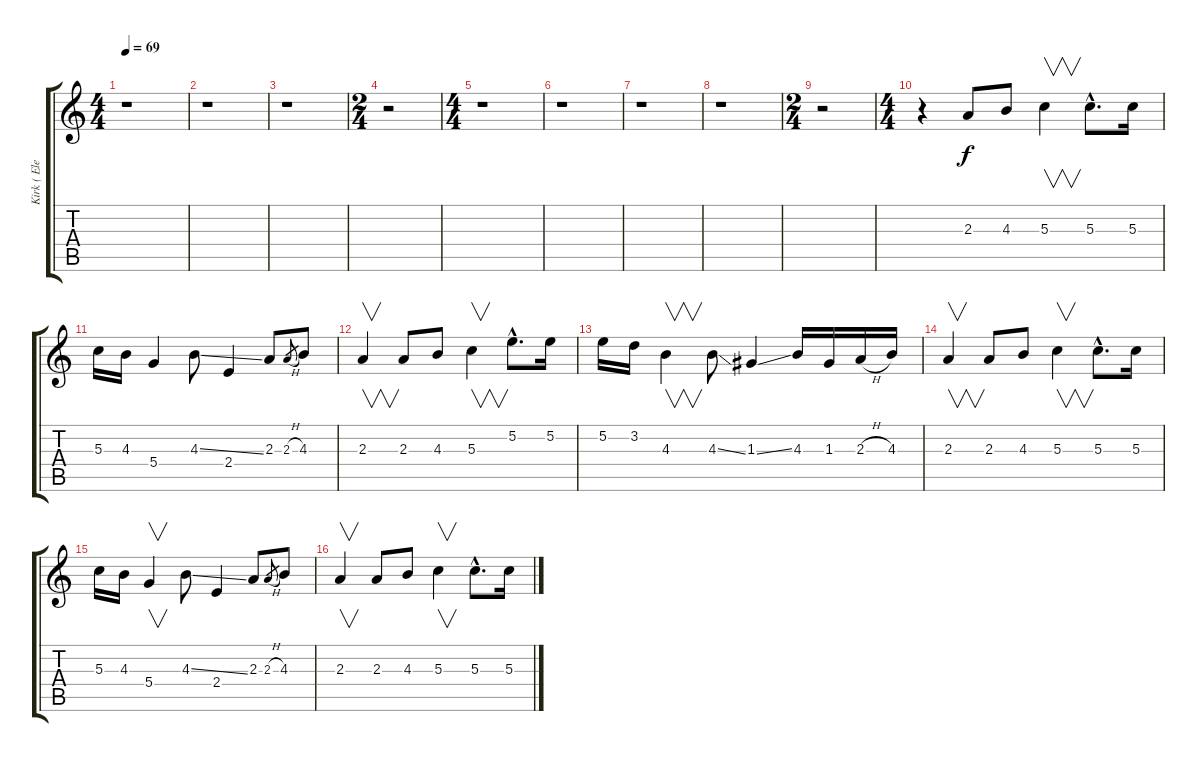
\track ("Kirk ( Electric Guitar )" "Kirk ( Ele") {instrument electricguitarclean}
\staff {score tabs}
\tuning (E4 B3 G3 D3 A2 E2) {hide}
\ts (4 4)
\tempo 69
\clef g2
\ks c
r.1{dy f} |
r.1 |
r.1 |
\ts (2 4)
r.2 |
\ts (4 4)
r.1 |
r.1 |
r.1 |
r.1 |
\ts (2 4)
r.2 |
\ts (4 4)
r.4 2.3.8 4.3.8 5.3.4{v} 5.3{hac}.8{d} 5.3.16 |
5.3.16 4.3.16 5.4.4 4.3{ss}.8 2.4.4 2.3.8 2.3{h}.8{gr} 4.3.8 |
2.3.4{v} 2.3.8 4.3.8 5.3.4{v} 5.2{hac}.8{d} 5.2.16 |
5.2.16 3.2.16 4.3.4{v} 4.3{ss}.8 1.3{ss}.4 4.3.16 1.3.16 2.3{h}.16 4.3.16 |
2.3.4{v} 2.3.8 4.3.8 5.3.4{v} 5.3{hac}.8{d} 5.3.16 |
5.3.16 4.3.16 5.4.4{v} 4.3{ss}.8 2.4.4 2.3.8 2.3{h}.8{gr} 4.3.8 |
2.3.4{v} 2.3.8 4.3.8 5.3.4{v} 5.3{hac}.8{d} 5.3.16
